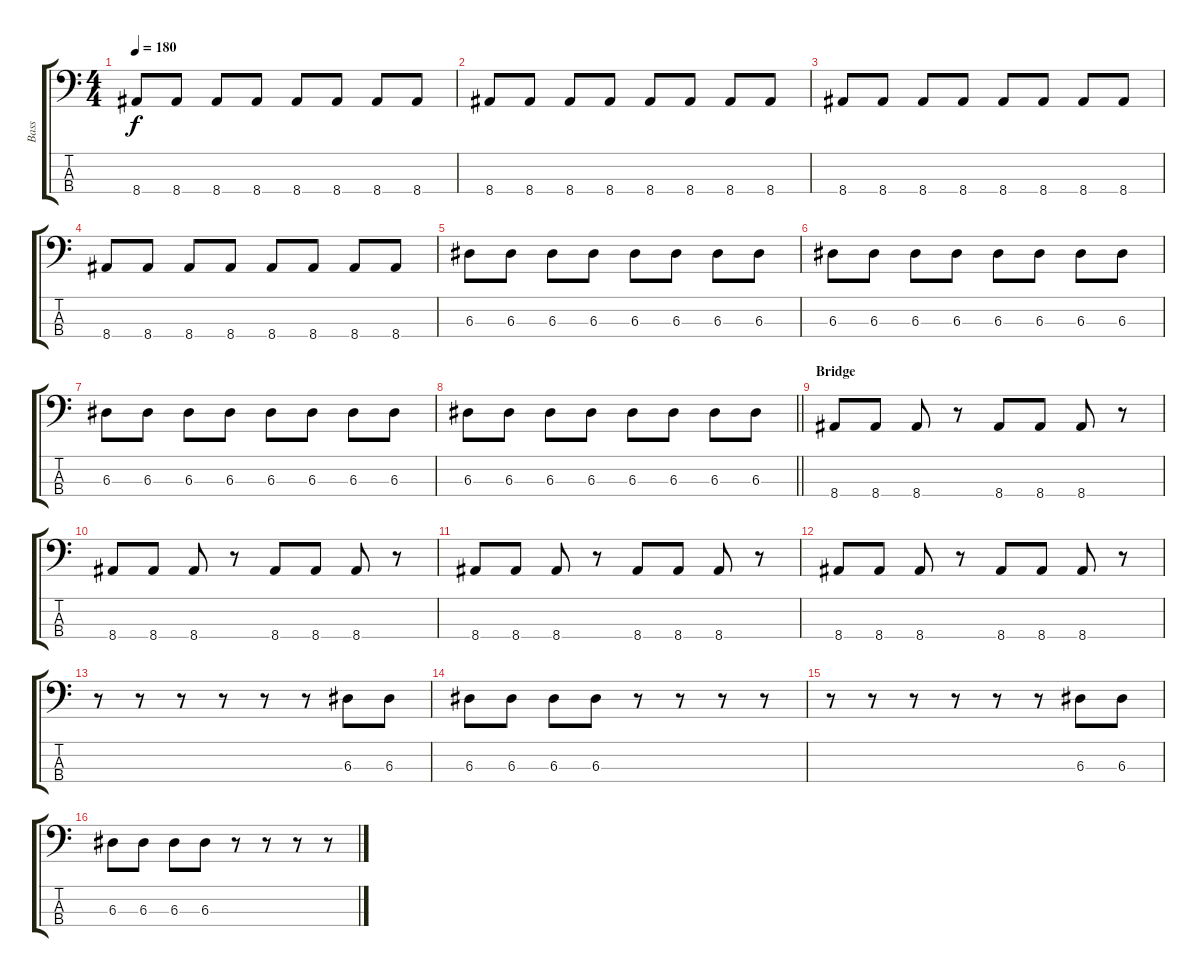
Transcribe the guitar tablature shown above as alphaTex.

\track ("Bass" "Bass") {instrument electricbassfinger}
\staff {score tabs}
\tuning (G2 D2 A1 D1) {hide}
\ts (4 4)
\tempo 180
\clef f4
\ks c
8.4.8{dy f} 8.4.8 8.4.8 8.4.8 8.4.8 8.4.8 8.4.8 8.4.8 |
8.4.8 8.4.8 8.4.8 8.4.8 8.4.8 8.4.8 8.4.8 8.4.8 |
8.4.8 8.4.8 8.4.8 8.4.8 8.4.8 8.4.8 8.4.8 8.4.8 |
8.4.8 8.4.8 8.4.8 8.4.8 8.4.8 8.4.8 8.4.8 8.4.8 |
6.3.8 6.3.8 6.3.8 6.3.8 6.3.8 6.3.8 6.3.8 6.3.8 |
6.3.8 6.3.8 6.3.8 6.3.8 6.3.8 6.3.8 6.3.8 6.3.8 |
6.3.8 6.3.8 6.3.8 6.3.8 6.3.8 6.3.8 6.3.8 6.3.8 |
\barLineRight lightlight
6.3.8 6.3.8 6.3.8 6.3.8 6.3.8 6.3.8 6.3.8 6.3.8 |
\section ("" "Bridge")
8.4.8 8.4.8 8.4.8 r.8 8.4.8 8.4.8 8.4.8 r.8 |
8.4.8 8.4.8 8.4.8 r.8 8.4.8 8.4.8 8.4.8 r.8 |
8.4.8 8.4.8 8.4.8 r.8 8.4.8 8.4.8 8.4.8 r.8 |
8.4.8 8.4.8 8.4.8 r.8 8.4.8 8.4.8 8.4.8 r.8 |
r.8 r.8 r.8 r.8 r.8 r.8 6.3.8 6.3.8 |
6.3.8 6.3.8 6.3.8 6.3.8 r.8 r.8 r.8 r.8 |
r.8 r.8 r.8 r.8 r.8 r.8 6.3.8 6.3.8 |
6.3.8 6.3.8 6.3.8 6.3.8 r.8 r.8 r.8 r.8
